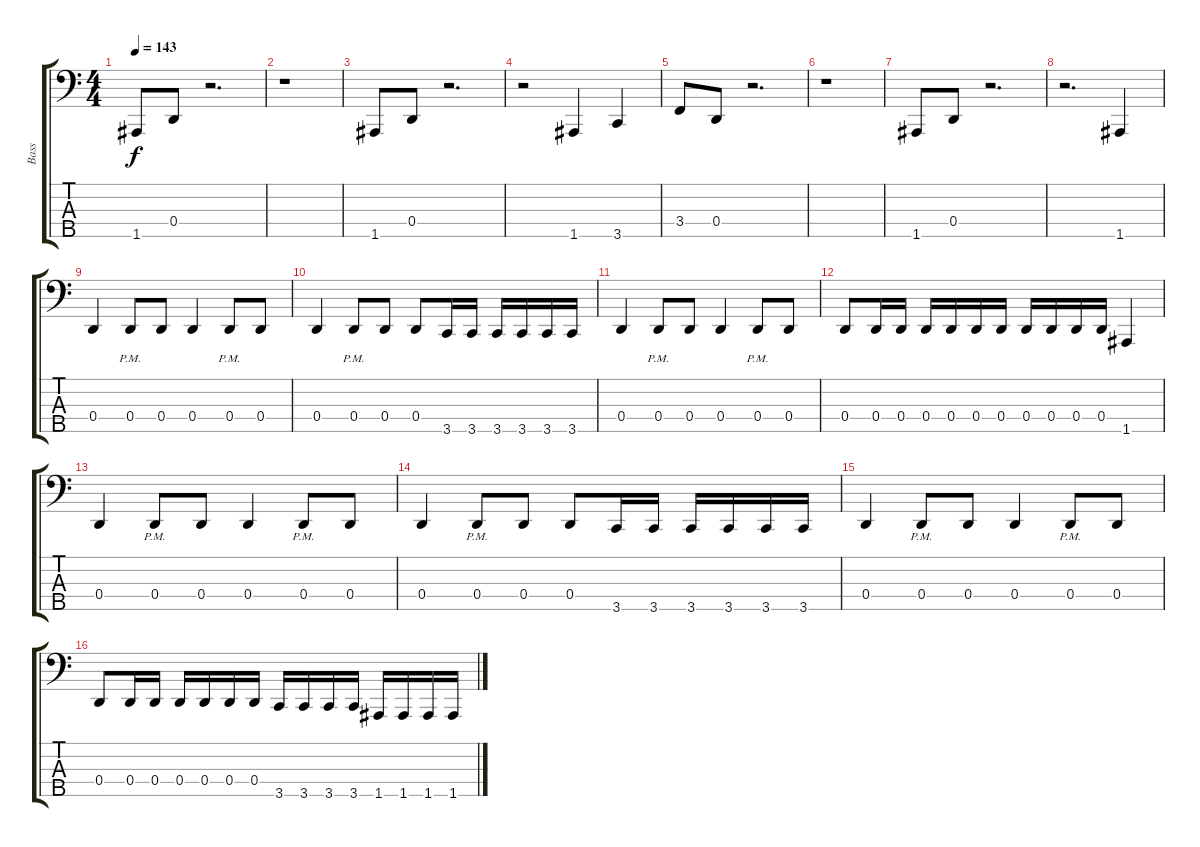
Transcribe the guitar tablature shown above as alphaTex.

\track ("Bass" "Bass") {instrument electricbasspick}
\staff {score tabs}
\tuning (F2 C2 G1 D1 A0) {hide}
\ts (4 4)
\tempo 143
\clef f4
\ks c
1.5.8{dy f instrument electricbasspick} 0.4.8 r.2{d} |
r.1 |
1.5.8 0.4.8 r.2{d} |
r.2 1.5.4 3.5.4 |
3.4.8 0.4.8 r.2{d} |
r.1 |
1.5.8 0.4.8 r.2{d} |
r.2{d} 1.5.4 |
0.4.4 0.4{pm}.8 0.4.8 0.4.4 0.4{pm}.8 0.4.8 |
0.4.4 0.4{pm}.8 0.4.8 0.4.8 3.5.16 3.5.16 3.5.16 3.5.16 3.5.16 3.5.16 |
0.4.4 0.4{pm}.8 0.4.8 0.4.4 0.4{pm}.8 0.4.8 |
0.4.8 0.4.16 0.4.16 0.4.16 0.4.16 0.4.16 0.4.16 0.4.16 0.4.16 0.4.16 0.4.16 1.5.4 |
0.4.4 0.4{pm}.8 0.4.8 0.4.4 0.4{pm}.8 0.4.8 |
0.4.4 0.4{pm}.8 0.4.8 0.4.8 3.5.16 3.5.16 3.5.16 3.5.16 3.5.16 3.5.16 |
0.4.4 0.4{pm}.8 0.4.8 0.4.4 0.4{pm}.8 0.4.8 |
0.4.8 0.4.16 0.4.16 0.4.16 0.4.16 0.4.16 0.4.16 3.5.16 3.5.16 3.5.16 3.5.16 1.5.16 1.5.16 1.5.16 1.5.16
